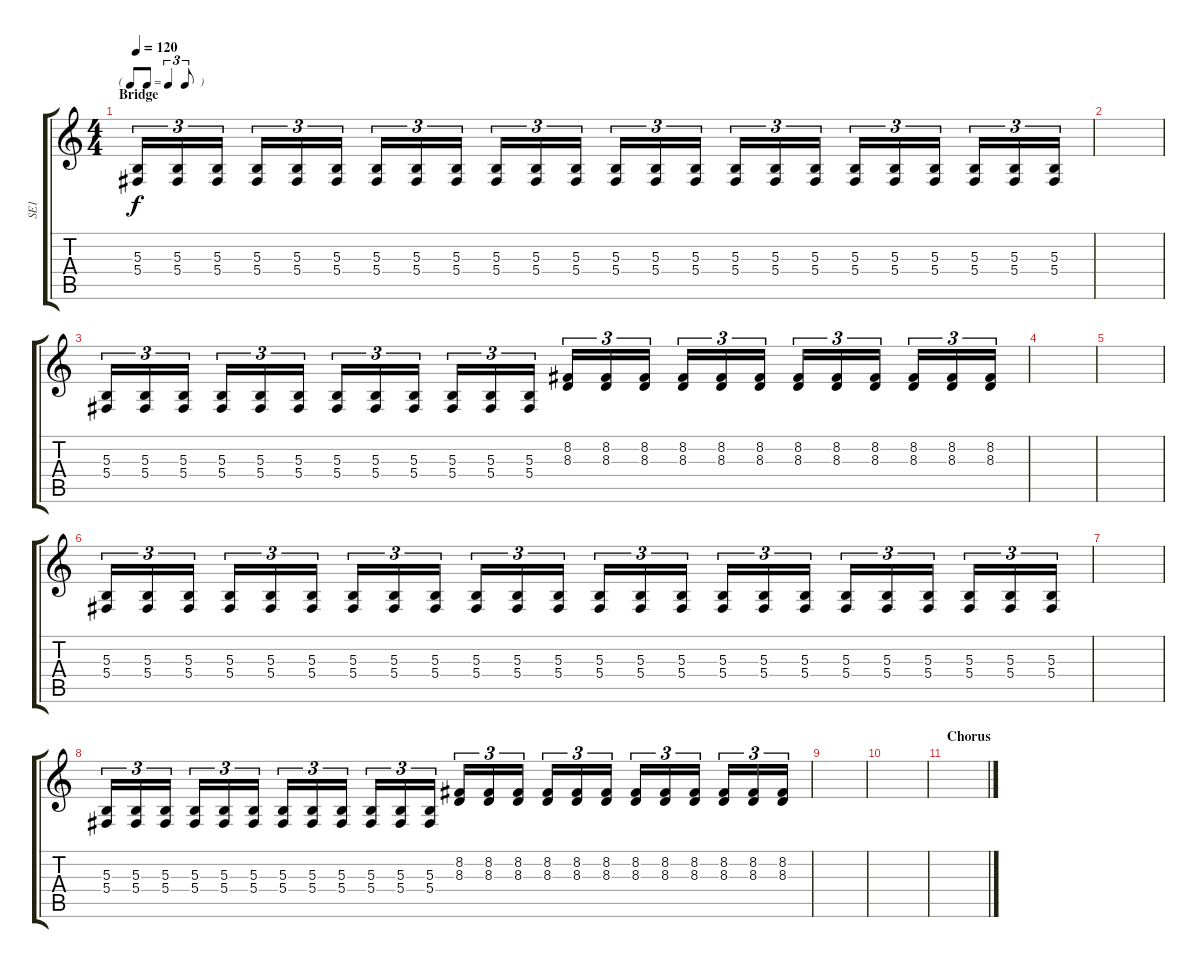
\track ("SE1" "SE1") {instrument stringensemble2}
\staff {score tabs}
\tuning (Eb4 Bb3 Gb3 Db3 Ab2 Eb2) {hide}
\ts (4 4)
\tf triplet8th
\section ("" "Bridge")
\tempo 120
\clef g2
\ks c
(5.3 5.4).16{tu (3 2) dy f instrument stringensemble2} (5.3 5.4).16{tu (3 2)} (5.3 5.4).16{tu (3 2)} (5.3 5.4).16{tu (3 2)} (5.3 5.4).16{tu (3 2)} (5.3 5.4).16{tu (3 2)} (5.3 5.4).16{tu (3 2)} (5.3 5.4).16{tu (3 2)} (5.3 5.4).16{tu (3 2)} (5.3 5.4).16{tu (3 2)} (5.3 5.4).16{tu (3 2)} (5.3 5.4).16{tu (3 2)} (5.3 5.4).16{tu (3 2)} (5.3 5.4).16{tu (3 2)} (5.3 5.4).16{tu (3 2)} (5.3 5.4).16{tu (3 2)} (5.3 5.4).16{tu (3 2)} (5.3 5.4).16{tu (3 2)} (5.3 5.4).16{tu (3 2)} (5.3 5.4).16{tu (3 2)} (5.3 5.4).16{tu (3 2)} (5.3 5.4).16{tu (3 2)} (5.3 5.4).16{tu (3 2)} (5.3 5.4).16{tu (3 2)} |
|
(5.3 5.4).16{tu (3 2)} (5.3 5.4).16{tu (3 2)} (5.3 5.4).16{tu (3 2)} (5.3 5.4).16{tu (3 2)} (5.3 5.4).16{tu (3 2)} (5.3 5.4).16{tu (3 2)} (5.3 5.4).16{tu (3 2)} (5.3 5.4).16{tu (3 2)} (5.3 5.4).16{tu (3 2)} (5.3 5.4).16{tu (3 2)} (5.3 5.4).16{tu (3 2)} (5.3 5.4).16{tu (3 2)} (8.2 8.3).16{tu (3 2)} (8.2 8.3).16{tu (3 2)} (8.2 8.3).16{tu (3 2)} (8.2 8.3).16{tu (3 2)} (8.2 8.3).16{tu (3 2)} (8.2 8.3).16{tu (3 2)} (8.2 8.3).16{tu (3 2)} (8.2 8.3).16{tu (3 2)} (8.2 8.3).16{tu (3 2)} (8.2 8.3).16{tu (3 2)} (8.2 8.3).16{tu (3 2)} (8.2 8.3).16{tu (3 2)} |
|
|
(5.3 5.4).16{tu (3 2)} (5.3 5.4).16{tu (3 2)} (5.3 5.4).16{tu (3 2)} (5.3 5.4).16{tu (3 2)} (5.3 5.4).16{tu (3 2)} (5.3 5.4).16{tu (3 2)} (5.3 5.4).16{tu (3 2)} (5.3 5.4).16{tu (3 2)} (5.3 5.4).16{tu (3 2)} (5.3 5.4).16{tu (3 2)} (5.3 5.4).16{tu (3 2)} (5.3 5.4).16{tu (3 2)} (5.3 5.4).16{tu (3 2)} (5.3 5.4).16{tu (3 2)} (5.3 5.4).16{tu (3 2)} (5.3 5.4).16{tu (3 2)} (5.3 5.4).16{tu (3 2)} (5.3 5.4).16{tu (3 2)} (5.3 5.4).16{tu (3 2)} (5.3 5.4).16{tu (3 2)} (5.3 5.4).16{tu (3 2)} (5.3 5.4).16{tu (3 2)} (5.3 5.4).16{tu (3 2)} (5.3 5.4).16{tu (3 2)} |
|
(5.3 5.4).16{tu (3 2)} (5.3 5.4).16{tu (3 2)} (5.3 5.4).16{tu (3 2)} (5.3 5.4).16{tu (3 2)} (5.3 5.4).16{tu (3 2)} (5.3 5.4).16{tu (3 2)} (5.3 5.4).16{tu (3 2)} (5.3 5.4).16{tu (3 2)} (5.3 5.4).16{tu (3 2)} (5.3 5.4).16{tu (3 2)} (5.3 5.4).16{tu (3 2)} (5.3 5.4).16{tu (3 2)} (8.2 8.3).16{tu (3 2)} (8.2 8.3).16{tu (3 2)} (8.2 8.3).16{tu (3 2)} (8.2 8.3).16{tu (3 2)} (8.2 8.3).16{tu (3 2)} (8.2 8.3).16{tu (3 2)} (8.2 8.3).16{tu (3 2)} (8.2 8.3).16{tu (3 2)} (8.2 8.3).16{tu (3 2)} (8.2 8.3).16{tu (3 2)} (8.2 8.3).16{tu (3 2)} (8.2 8.3).16{tu (3 2)} |
|
|
\section ("" "Chorus")
